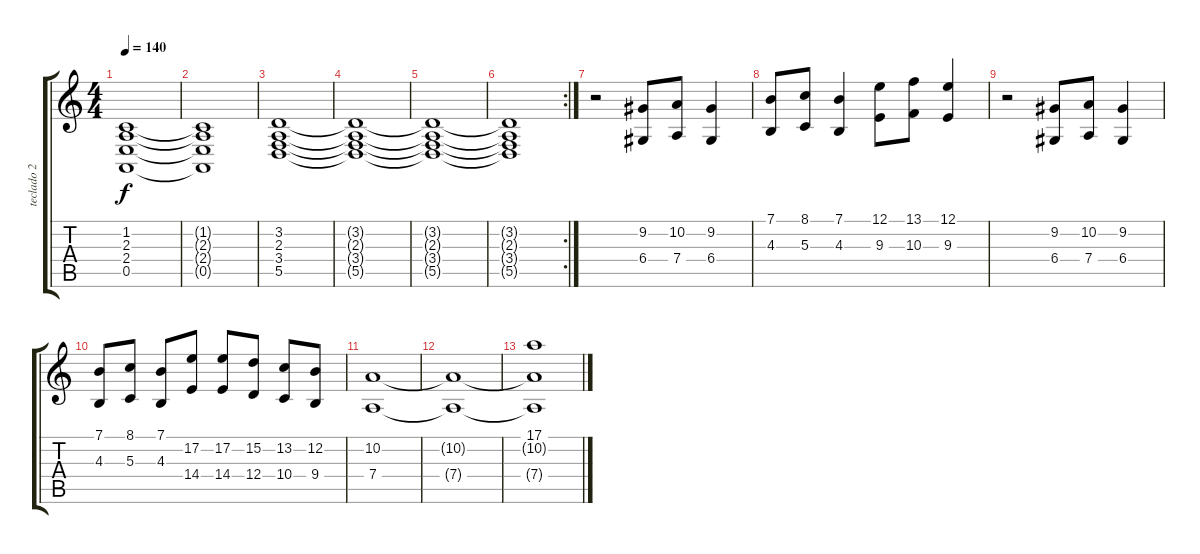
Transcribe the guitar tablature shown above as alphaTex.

\track ("teclado 2" "teclado 2") {instrument stringensemble1}
\staff {score tabs}
\tuning (E4 B3 G3 D3 A2 E2) {hide}
\ts (4 4)
\tempo 140
\clef g2
\ks c
(1.2{t} 2.3{t} 2.4{t} 0.5{t}).1{dy f} |
(1.2{t} 2.3{t} 2.4{t} 0.5{t}).1 |
(3.2 2.3 3.4 5.5).1 |
(3.2{t} 2.3{t} 3.4{t} 5.5{t}).1 |
(3.2{t} 2.3{t} 3.4{t} 5.5{t}).1 |
\rc 2
(3.2{t} 2.3{t} 3.4{t} 5.5{t}).1 |
r.2 (9.2 6.4).8{volume 10} (10.2 7.4).8 (9.2 6.4).4 |
(7.1 4.3).8 (8.1 5.3).8 (7.1 4.3).4 (12.1 9.3).8 (13.1 10.3).8 (12.1 9.3).4 |
r.2 (9.2 6.4).8 (10.2 7.4).8 (9.2 6.4).4 |
(7.1 4.3).8 (8.1 5.3).8 (7.1 4.3).8 (17.2 14.4).8{volume 11} (17.2 14.4).8 (15.2 12.4).8 (13.2 10.4).8 (12.2 9.4).8 |
(10.2 7.4).1{volume 5} |
(10.2{t} 7.4{t}).1 |
(17.1 10.2{t} 7.4{t}).1
